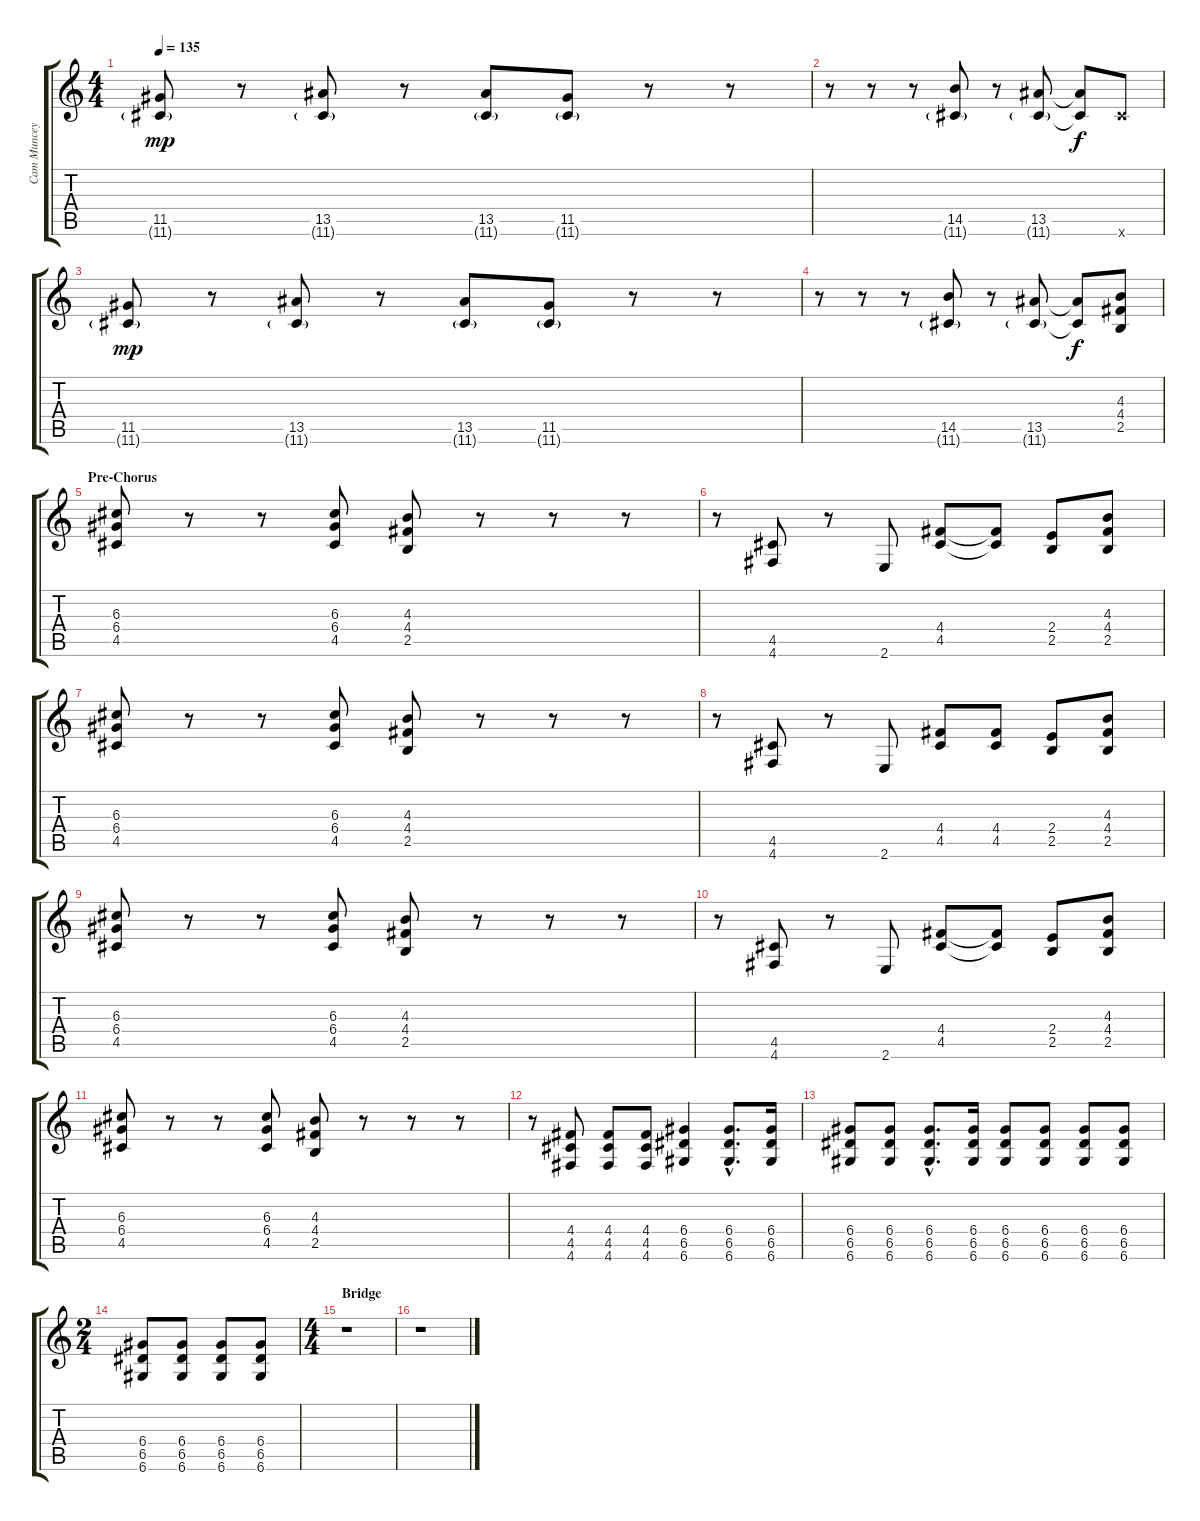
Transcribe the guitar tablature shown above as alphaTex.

\track ("Cam Muncey - Guitar II" "Cam Muncey") {instrument overdrivenguitar}
\staff {score tabs}
\tuning (E4 B3 G3 D3 A2 D2) {hide}
\ts (4 4)
\tempo 135
\clef g2
\ks c
(11.5 11.6{g}).8{dy mp} r.8 (13.5 11.6{g}).8 r.8 (13.5 11.6{g}).8 (11.5 11.6{g}).8 r.8 r.8 |
r.8 r.8 r.8 (14.5 11.6{g}).8 r.8 (13.5 11.6{g}).8 (13.5{t} 11.6{t}).8{dy f} 11.6{x}.8 |
(11.5 11.6{g}).8{dy mp} r.8 (13.5 11.6{g}).8 r.8 (13.5 11.6{g}).8 (11.5 11.6{g}).8 r.8 r.8 |
r.8 r.8 r.8 (14.5 11.6{g}).8 r.8 (13.5 11.6{g}).8 (13.5{t} 11.6{t}).8{dy f} (4.3 4.4 2.5).8 |
\section ("" "Pre-Chorus")
(6.3 6.4 4.5).8 r.8 r.8 (6.3 6.4 4.5).8 (4.3 4.4 2.5).8 r.8 r.8 r.8 |
r.8 (4.5 4.6).8 r.8 2.6.8 (4.4 4.5).8 (4.4{t} 4.5{t}).8 (2.4 2.5).8 (4.3 4.4 2.5).8 |
(6.3 6.4 4.5).8 r.8 r.8 (6.3 6.4 4.5).8 (4.3 4.4 2.5).8 r.8 r.8 r.8 |
r.8 (4.5 4.6).8 r.8 2.6.8 (4.4 4.5).8 (4.4 4.5).8 (2.4 2.5).8 (4.3 4.4 2.5).8 |
(6.3 6.4 4.5).8 r.8 r.8 (6.3 6.4 4.5).8 (4.3 4.4 2.5).8 r.8 r.8 r.8 |
r.8 (4.5 4.6).8 r.8 2.6.8 (4.4 4.5).8 (4.4{t} 4.5{t}).8 (2.4 2.5).8 (4.3 4.4 2.5).8 |
(6.3 6.4 4.5).8 r.8 r.8 (6.3 6.4 4.5).8 (4.3 4.4 2.5).8 r.8 r.8 r.8 |
r.8 (4.4 4.5 4.6).8 (4.4 4.5 4.6).8 (4.4 4.5 4.6).8 (6.4 6.5 6.6).4 (6.4{hac} 6.5{hac} 6.6{hac}).8{d} (6.4 6.5 6.6).16 |
(6.4 6.5 6.6).8 (6.4 6.5 6.6).8 (6.4{hac} 6.5{hac} 6.6{hac}).8{d} (6.4 6.5 6.6).16 (6.4 6.5 6.6).8 (6.4 6.5 6.6).8 (6.4 6.5 6.6).8 (6.4 6.5 6.6).8 |
\ts (2 4)
(6.4 6.5 6.6).8 (6.4 6.5 6.6).8 (6.4 6.5 6.6).8 (6.4 6.5 6.6).8 |
\ts (4 4)
\section ("" "Bridge")
r.1 |
r.1
